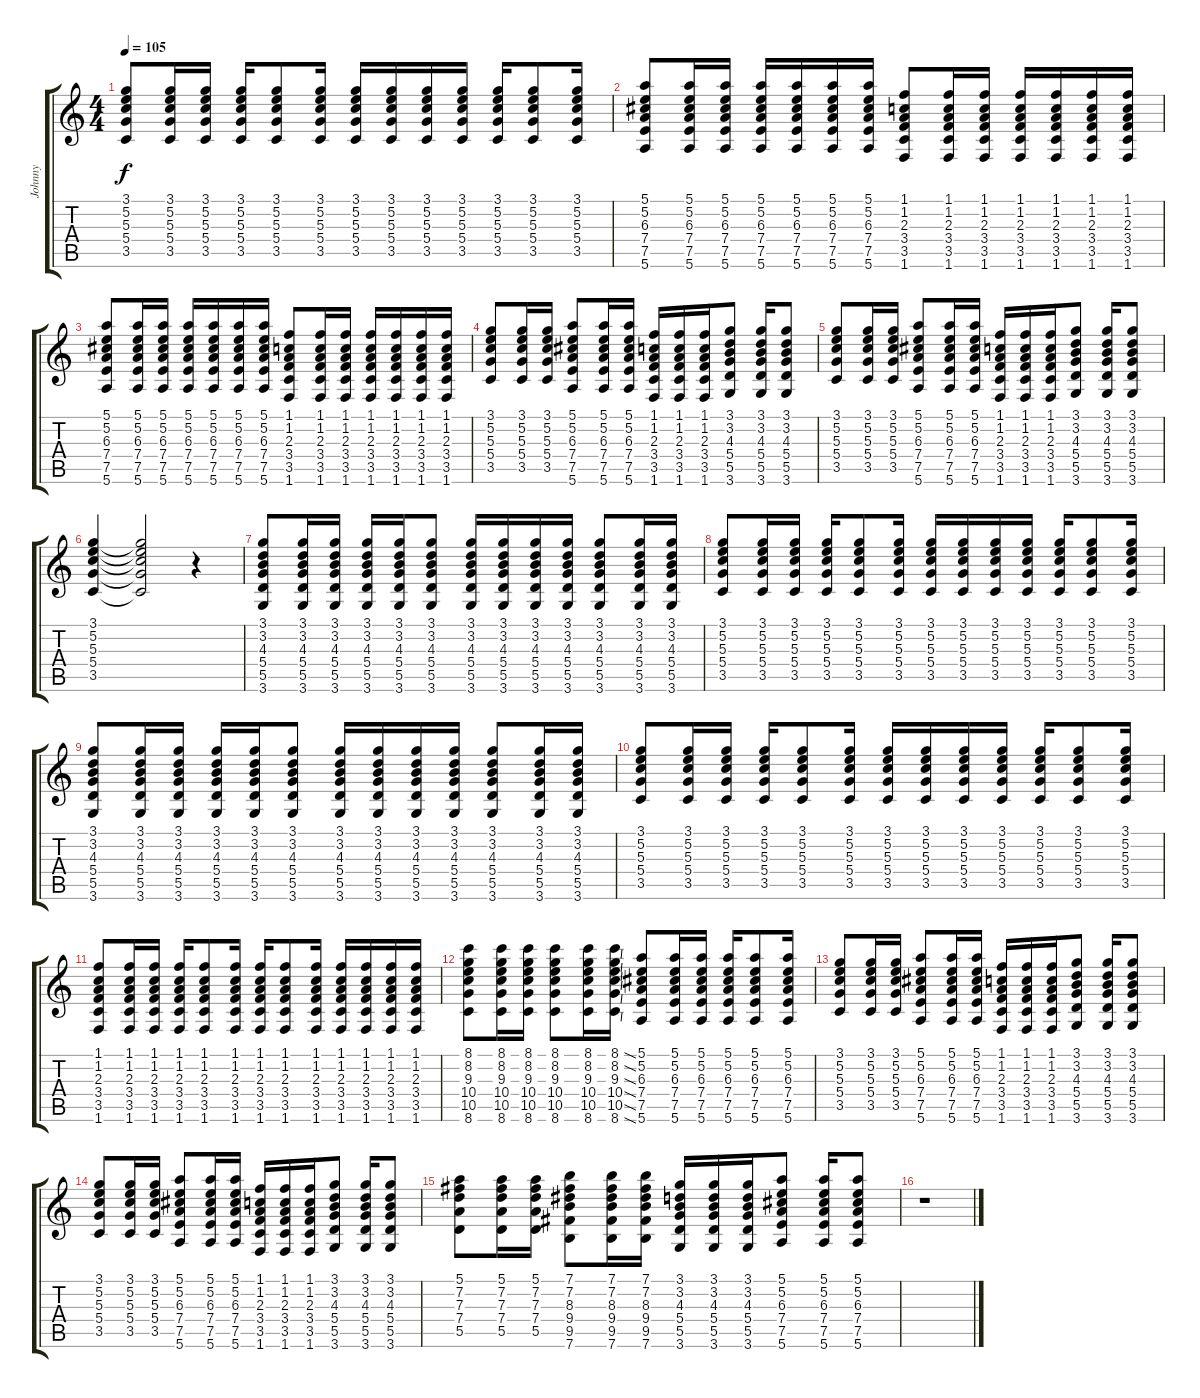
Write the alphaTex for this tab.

\track ("Johnny" "Johnny") {instrument distortionguitar}
\staff {score tabs}
\tuning (E4 B3 G3 D3 A2 E2) {hide}
\ts (4 4)
\tempo 105
\clef g2
\ks c
(3.1 5.2 5.3 5.4 3.5).8{dy f} (3.1 5.2 5.3 5.4 3.5).16 (3.1 5.2 5.3 5.4 3.5).16 (3.1 5.2 5.3 5.4 3.5).16 (3.1 5.2 5.3 5.4 3.5).8 (3.1 5.2 5.3 5.4 3.5).16 (3.1 5.2 5.3 5.4 3.5).16 (3.1 5.2 5.3 5.4 3.5).16 (3.1 5.2 5.3 5.4 3.5).16 (3.1 5.2 5.3 5.4 3.5).16 (3.1 5.2 5.3 5.4 3.5).16 (3.1 5.2 5.3 5.4 3.5).8 (3.1 5.2 5.3 5.4 3.5).16 |
(5.1 5.2 6.3 7.4 7.5 5.6).8 (5.1 5.2 6.3 7.4 7.5 5.6).16 (5.1 5.2 6.3 7.4 7.5 5.6).16 (5.1 5.2 6.3 7.4 7.5 5.6).16 (5.1 5.2 6.3 7.4 7.5 5.6).16 (5.1 5.2 6.3 7.4 7.5 5.6).16 (5.1 5.2 6.3 7.4 7.5 5.6).16 (1.1 1.2 2.3 3.4 3.5 1.6).8 (1.1 1.2 2.3 3.4 3.5 1.6).16 (1.1 1.2 2.3 3.4 3.5 1.6).16 (1.1 1.2 2.3 3.4 3.5 1.6).16 (1.1 1.2 2.3 3.4 3.5 1.6).16 (1.1 1.2 2.3 3.4 3.5 1.6).16 (1.1 1.2 2.3 3.4 3.5 1.6).16 |
(5.1 5.2 6.3 7.4 7.5 5.6).8 (5.1 5.2 6.3 7.4 7.5 5.6).16 (5.1 5.2 6.3 7.4 7.5 5.6).16 (5.1 5.2 6.3 7.4 7.5 5.6).16 (5.1 5.2 6.3 7.4 7.5 5.6).16 (5.1 5.2 6.3 7.4 7.5 5.6).16 (5.1 5.2 6.3 7.4 7.5 5.6).16 (1.1 1.2 2.3 3.4 3.5 1.6).8 (1.1 1.2 2.3 3.4 3.5 1.6).16 (1.1 1.2 2.3 3.4 3.5 1.6).16 (1.1 1.2 2.3 3.4 3.5 1.6).16 (1.1 1.2 2.3 3.4 3.5 1.6).16 (1.1 1.2 2.3 3.4 3.5 1.6).16 (1.1 1.2 2.3 3.4 3.5 1.6).16 |
(3.1 5.2 5.3 5.4 3.5).8 (3.1 5.2 5.3 5.4 3.5).16 (3.1 5.2 5.3 5.4 3.5).16 (5.1 5.2 6.3 7.4 7.5 5.6).8 (5.1 5.2 6.3 7.4 7.5 5.6).16 (5.1 5.2 6.3 7.4 7.5 5.6).16 (1.1 1.2 2.3 3.4 3.5 1.6).16 (1.1 1.2 2.3 3.4 3.5 1.6).16 (1.1 1.2 2.3 3.4 3.5 1.6).16 (3.1 3.2 4.3 5.4 5.5 3.6).8 (3.1 3.2 4.3 5.4 5.5 3.6).16 (3.1 3.2 4.3 5.4 5.5 3.6).8 |
(3.1 5.2 5.3 5.4 3.5).8 (3.1 5.2 5.3 5.4 3.5).16 (3.1 5.2 5.3 5.4 3.5).16 (5.1 5.2 6.3 7.4 7.5 5.6).8 (5.1 5.2 6.3 7.4 7.5 5.6).16 (5.1 5.2 6.3 7.4 7.5 5.6).16 (1.1 1.2 2.3 3.4 3.5 1.6).16 (1.1 1.2 2.3 3.4 3.5 1.6).16 (1.1 1.2 2.3 3.4 3.5 1.6).16 (3.1 3.2 4.3 5.4 5.5 3.6).8 (3.1 3.2 4.3 5.4 5.5 3.6).16 (3.1 3.2 4.3 5.4 5.5 3.6).8 |
(3.1 5.2 5.3 5.4 3.5).4 (3.1{t} 5.2{t} 5.3{t} 5.4{t} 3.5{t}).2 r.4 |
(3.1 3.2 4.3 5.4 5.5 3.6).8 (3.1 3.2 4.3 5.4 5.5 3.6).16 (3.1 3.2 4.3 5.4 5.5 3.6).16 (3.1 3.2 4.3 5.4 5.5 3.6).16 (3.1 3.2 4.3 5.4 5.5 3.6).16 (3.1 3.2 4.3 5.4 5.5 3.6).8 (3.1 3.2 4.3 5.4 5.5 3.6).16 (3.1 3.2 4.3 5.4 5.5 3.6).16 (3.1 3.2 4.3 5.4 5.5 3.6).16 (3.1 3.2 4.3 5.4 5.5 3.6).16 (3.1 3.2 4.3 5.4 5.5 3.6).8 (3.1 3.2 4.3 5.4 5.5 3.6).16 (3.1 3.2 4.3 5.4 5.5 3.6).16 |
(3.1 5.2 5.3 5.4 3.5).8 (3.1 5.2 5.3 5.4 3.5).16 (3.1 5.2 5.3 5.4 3.5).16 (3.1 5.2 5.3 5.4 3.5).16 (3.1 5.2 5.3 5.4 3.5).8 (3.1 5.2 5.3 5.4 3.5).16 (3.1 5.2 5.3 5.4 3.5).16 (3.1 5.2 5.3 5.4 3.5).16 (3.1 5.2 5.3 5.4 3.5).16 (3.1 5.2 5.3 5.4 3.5).16 (3.1 5.2 5.3 5.4 3.5).16 (3.1 5.2 5.3 5.4 3.5).8 (3.1 5.2 5.3 5.4 3.5).16 |
(3.1 3.2 4.3 5.4 5.5 3.6).8 (3.1 3.2 4.3 5.4 5.5 3.6).16 (3.1 3.2 4.3 5.4 5.5 3.6).16 (3.1 3.2 4.3 5.4 5.5 3.6).16 (3.1 3.2 4.3 5.4 5.5 3.6).16 (3.1 3.2 4.3 5.4 5.5 3.6).8 (3.1 3.2 4.3 5.4 5.5 3.6).16 (3.1 3.2 4.3 5.4 5.5 3.6).16 (3.1 3.2 4.3 5.4 5.5 3.6).16 (3.1 3.2 4.3 5.4 5.5 3.6).16 (3.1 3.2 4.3 5.4 5.5 3.6).8 (3.1 3.2 4.3 5.4 5.5 3.6).16 (3.1 3.2 4.3 5.4 5.5 3.6).16 |
(3.1 5.2 5.3 5.4 3.5).8 (3.1 5.2 5.3 5.4 3.5).16 (3.1 5.2 5.3 5.4 3.5).16 (3.1 5.2 5.3 5.4 3.5).16 (3.1 5.2 5.3 5.4 3.5).8 (3.1 5.2 5.3 5.4 3.5).16 (3.1 5.2 5.3 5.4 3.5).16 (3.1 5.2 5.3 5.4 3.5).16 (3.1 5.2 5.3 5.4 3.5).16 (3.1 5.2 5.3 5.4 3.5).16 (3.1 5.2 5.3 5.4 3.5).16 (3.1 5.2 5.3 5.4 3.5).8 (3.1 5.2 5.3 5.4 3.5).16 |
(1.1 1.2 2.3 3.4 3.5 1.6).8 (1.1 1.2 2.3 3.4 3.5 1.6).16 (1.1 1.2 2.3 3.4 3.5 1.6).16 (1.1 1.2 2.3 3.4 3.5 1.6).16 (1.1 1.2 2.3 3.4 3.5 1.6).8 (1.1 1.2 2.3 3.4 3.5 1.6).16 (1.1 1.2 2.3 3.4 3.5 1.6).16 (1.1 1.2 2.3 3.4 3.5 1.6).8 (1.1 1.2 2.3 3.4 3.5 1.6).16 (1.1 1.2 2.3 3.4 3.5 1.6).16 (1.1 1.2 2.3 3.4 3.5 1.6).16 (1.1 1.2 2.3 3.4 3.5 1.6).16 (1.1 1.2 2.3 3.4 3.5 1.6).16 |
(8.1 8.2 9.3 10.4 10.5 8.6).8 (8.1 8.2 9.3 10.4 10.5 8.6).16 (8.1 8.2 9.3 10.4 10.5 8.6).16 (8.1 8.2 9.3 10.4 10.5 8.6).8 (8.1 8.2 9.3 10.4 10.5 8.6).16 (8.1{ss} 8.2{ss} 9.3{ss} 10.4{ss} 10.5{ss} 8.6{ss}).16 (5.1 5.2 6.3 7.4 7.5 5.6).8 (5.1 5.2 6.3 7.4 7.5 5.6).16 (5.1 5.2 6.3 7.4 7.5 5.6).16 (5.1 5.2 6.3 7.4 7.5 5.6).16 (5.1 5.2 6.3 7.4 7.5 5.6).8 (5.1 5.2 6.3 7.4 7.5 5.6).16 |
(3.1 5.2 5.3 5.4 3.5).8 (3.1 5.2 5.3 5.4 3.5).16 (3.1 5.2 5.3 5.4 3.5).16 (5.1 5.2 6.3 7.4 7.5 5.6).8 (5.1 5.2 6.3 7.4 7.5 5.6).16 (5.1 5.2 6.3 7.4 7.5 5.6).16 (1.1 1.2 2.3 3.4 3.5 1.6).16 (1.1 1.2 2.3 3.4 3.5 1.6).16 (1.1 1.2 2.3 3.4 3.5 1.6).16 (3.1 3.2 4.3 5.4 5.5 3.6).8 (3.1 3.2 4.3 5.4 5.5 3.6).16 (3.1 3.2 4.3 5.4 5.5 3.6).8 |
(3.1 5.2 5.3 5.4 3.5).8 (3.1 5.2 5.3 5.4 3.5).16 (3.1 5.2 5.3 5.4 3.5).16 (5.1 5.2 6.3 7.4 7.5 5.6).8 (5.1 5.2 6.3 7.4 7.5 5.6).16 (5.1 5.2 6.3 7.4 7.5 5.6).16 (1.1 1.2 2.3 3.4 3.5 1.6).16 (1.1 1.2 2.3 3.4 3.5 1.6).16 (1.1 1.2 2.3 3.4 3.5 1.6).16 (3.1 3.2 4.3 5.4 5.5 3.6).8 (3.1 3.2 4.3 5.4 5.5 3.6).16 (3.1 3.2 4.3 5.4 5.5 3.6).8 |
(5.1 7.2 7.3 7.4 5.5).8 (5.1 7.2 7.3 7.4 5.5).16 (5.1 7.2 7.3 7.4 5.5).16 (7.1 7.2 8.3 9.4 9.5 7.6).8 (7.1 7.2 8.3 9.4 9.5 7.6).16 (7.1 7.2 8.3 9.4 9.5 7.6).16 (3.1 3.2 4.3 5.4 5.5 3.6).16 (3.1 3.2 4.3 5.4 5.5 3.6).16 (3.1 3.2 4.3 5.4 5.5 3.6).16 (5.1 5.2 6.3 7.4 7.5 5.6).8 (5.1 5.2 6.3 7.4 7.5 5.6).16 (5.1 5.2 6.3 7.4 7.5 5.6).8 |
r.1
